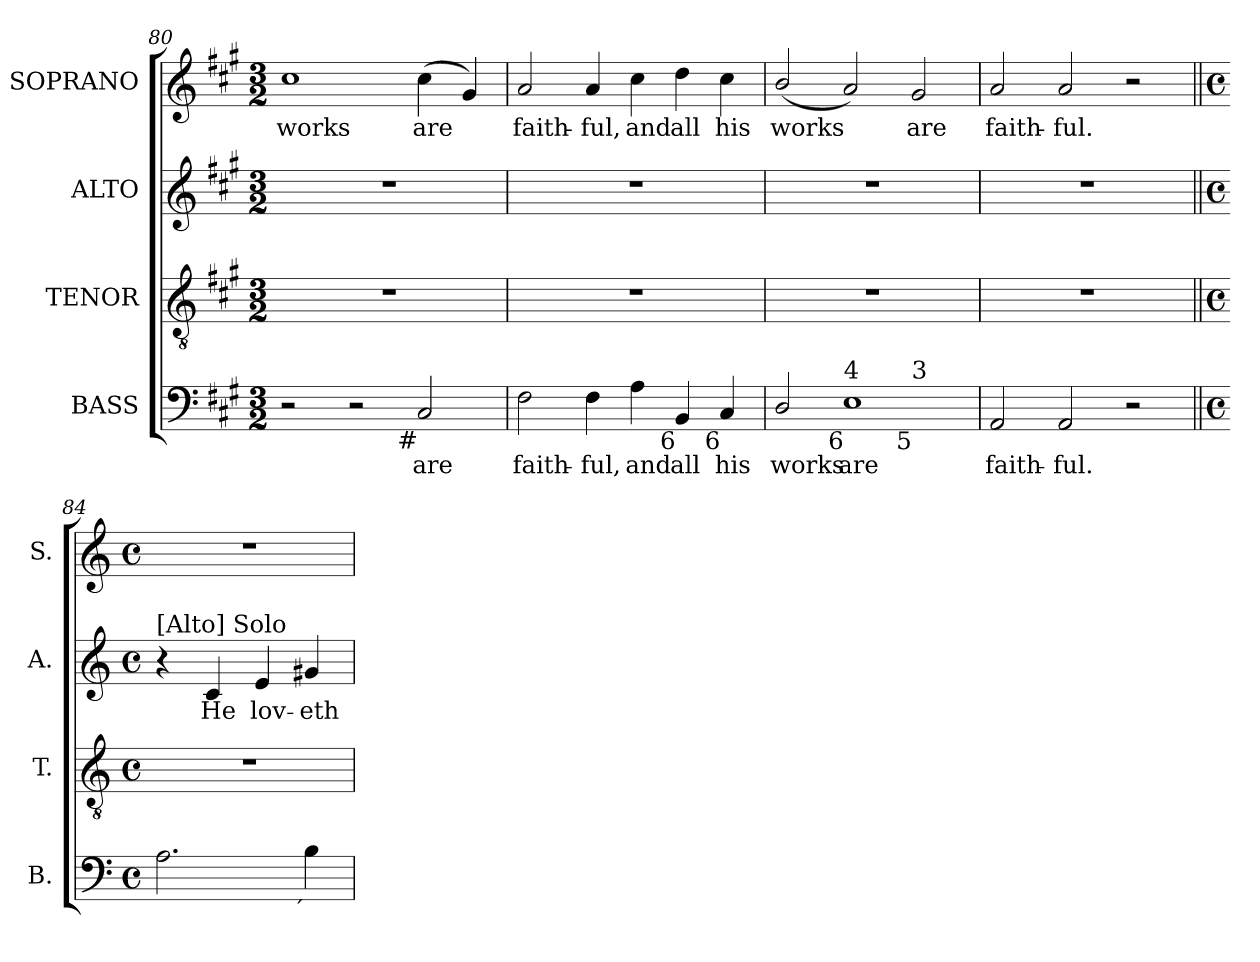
**kern	**text	**kern	**kern	**text	**kern	**text
*part4	*part4	*part3	*part2	*part2	*part1	*part1
*staff4	*staff4	*staff3	*staff2	*staff2	*staff1	*staff1
*I"BASS	*	*I"TENOR	*I"ALTO	*	*I"SOPRANO	*
*I'B.	*	*I'T.	*I'A.	*	*I'S.	*
*clefF4	*	*clefGv2	*clefG2	*	*clefG2	*
*	*	*ITrd7c12	*	*	*	*
*k[f#c#g#]	*	*k[f#c#g#]	*k[f#c#g#]	*	*k[f#c#g#]	*
*A:	*	*A:	*A:	*	*A:	*
*M3/2	*	*M3/2	*M3/2	*	*M3/2	*
=80	=80	=80	=80	=80	=80	=80
!	!	!LO:N:vis=1	!LO:N:vis=1	!	!	!
!	!	!	!	!	!	!LO:LY:b:color=#000000
2r	.	1.r	1.r	.	1cc#i	works
2r	.	.	.	.	.	.
!	!LO:LY:b:color=#000000	!	!	!	!	!
!LO:TX:b:rj:t=#	!	!	!	!	!	!
!	!	!	!	!	!	!LO:LY:b:color=#000000
2C#i/	are	.	.	.	(4cc#i\	are
.	.	.	.	.	4g#i/)	.
=81	=81	=81	=81	=81	=81	=81
!	!LO:LY:b:color=#000000	!LO:N:vis=1	!LO:N:vis=1	!	!	!
!	!	!	!	!	!	!LO:LY:b:color=#000000
2F#i\	faith-	1.r	1.r	.	2ai/	faith-
!	!LO:LY:b:color=#000000	!	!	!	!	!
!	!	!	!	!	!	!LO:LY:b:color=#000000
4F#i\	-ful,	.	.	.	4ai/	-ful,
!	!LO:LY:b:color=#000000	!	!	!	!	!
!	!	!	!	!	!	!LO:LY:b:color=#000000
4Ai\	and	.	.	.	4cc#i\	and
!	!LO:LY:b:color=#000000	!	!	!	!	!
!LO:TX:b:rj:t=6	!	!	!	!	!	!
!	!	!	!	!	!	!LO:LY:b:color=#000000
4BBi/	all	.	.	.	4ddi\	all
!	!LO:LY:b:color=#000000	!	!	!	!	!
!LO:TX:b:rj:t=6	!	!	!	!	!	!
!	!	!	!	!	!	!LO:LY:b:color=#000000
4C#i/	his	.	.	.	4cc#i\	his
=82	=82	=82	=82	=82	=82	=82
!	!LO:LY:b:color=#000000	!LO:N:vis=1	!LO:N:vis=1	!	!	!
!LO:TX:b:rj:t=6	!	!	!	!	!	!
!	!	!	!	!	!	!LO:LY:b:color=#000000
*^	*	*	*	*	*	*
2Di/	1ryy	works	1.r	1.r	.	(2bi/	works
!LO:TX:b:rj:t=6	!	!	!	!	!	!	!
!LO:TX:t=4	!	!	!	!	!	!	!
!	!	!LO:LY:b:color=#000000	!	!	!	!	!
1Ei	.	are	.	.	.	2ai/)	.
!	!LO:TX:b:rj:t=5	!	!	!	!	!	!
!	!LO:TX:t=3	!	!	!	!	!	!
!	!	!	!	!	!	!	!LO:LY:b:color=#000000
.	2ryy	.	.	.	.	2g#i/	are
*v	*v	*	*	*	*	*	*
=83	=83	=83	=83	=83	=83	=83
*^	*	*	*	*	*	*
!	!	!LO:LY:b:color=#000000	!LO:N:vis=1	!LO:N:vis=1	!	!	!
*v	*v	*	*	*	*	*	*
*^	*	*	*	*	*	*
!	!	!	!	!	!	!	!LO:LY:b:color=#000000
*v	*v	*	*	*	*	*	*
2AAi/	faith-	1.r	1.r	.	2ai/	faith-
!	!LO:LY:b:color=#000000	!	!	!	!	!
!	!	!	!	!	!	!LO:LY:b:color=#000000
2AAi/	-ful.	.	.	.	2ai/	-ful.
2r	.	.	.	.	2r	.
!!LO:PB:g=z
=84||	=84||	=84||	=84||	=84||	=84||	=84||
*k[]	*	*k[]	*k[]	*	*k[]	*
*a:	*	*a:	*a:	*	*a:	*
*M4/4	*	*M4/4	*M4/4	*	*M4/4	*
*met(c)	*	*met(c)	*met(c)	*	*met(c)	*
!	!	!	!LO:TX:a:t=[Alto] Solo	!	!	!
2.Ai\	.	1r	4r	.	1r	.
!	!	!	!	!LO:LY:b:color=#000000	!	!
.	.	.	4ci/	He	.	.
!	!	!	!	!LO:LY:b:color=#000000	!	!
.	.	.	4ei/	lov-	.	.
!LO:TX:b:rj:t=´	!	!	!	!	!	!
!	!	!	!	!LO:LY:b:color=#000000	!	!
4Bi\	.	.	4g#Xi/	-eth	.	.
=	=	=	=	=	=	=
*-	*-	*-	*-	*-	*-	*-
